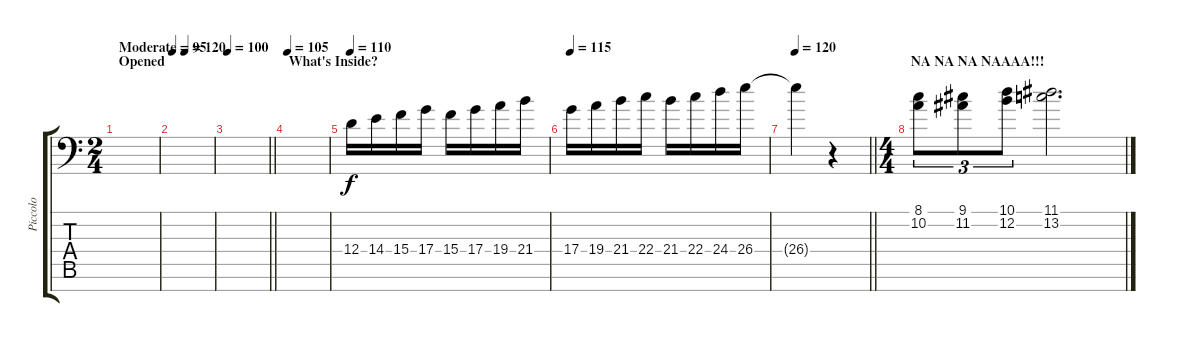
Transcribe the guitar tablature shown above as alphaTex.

\track ("Piccolo" "Piccolo") {instrument piccolo}
\staff {score tabs}
\tuning (E4 B3 G3 D3 A2 E2 C-1) {hide}
\ts (2 4)
\section ("" "Opened")
\tempo (120 "Moderate")
\tempo 90
\tempo (120 "Moderate")
\clef f4
\ks c
|
\tempo 95
|
\tempo 100
\barLineRight lightlight
|
\section ("" "What's Inside?")
\tempo 105
|
\tempo 110
12.4.16 14.4.16 15.4.16 17.4.16 15.4.16 17.4.16 19.4.16 21.4.16 |
\tempo 115
17.4.16 19.4.16 21.4.16 22.4.16 21.4.16 22.4.16 24.4.16 26.4.16 |
\tempo 120
\barLineRight lightlight
26.4{t}.4 r.4 |
\ts (4 4)
\section ("" "NA NA NA NAAAA!!!")
(8.1 10.2).8{tu (3 2)} (9.1 11.2).8{tu (3 2)} (10.1 12.2).8{tu (3 2)} (11.1 13.2).2{d}
